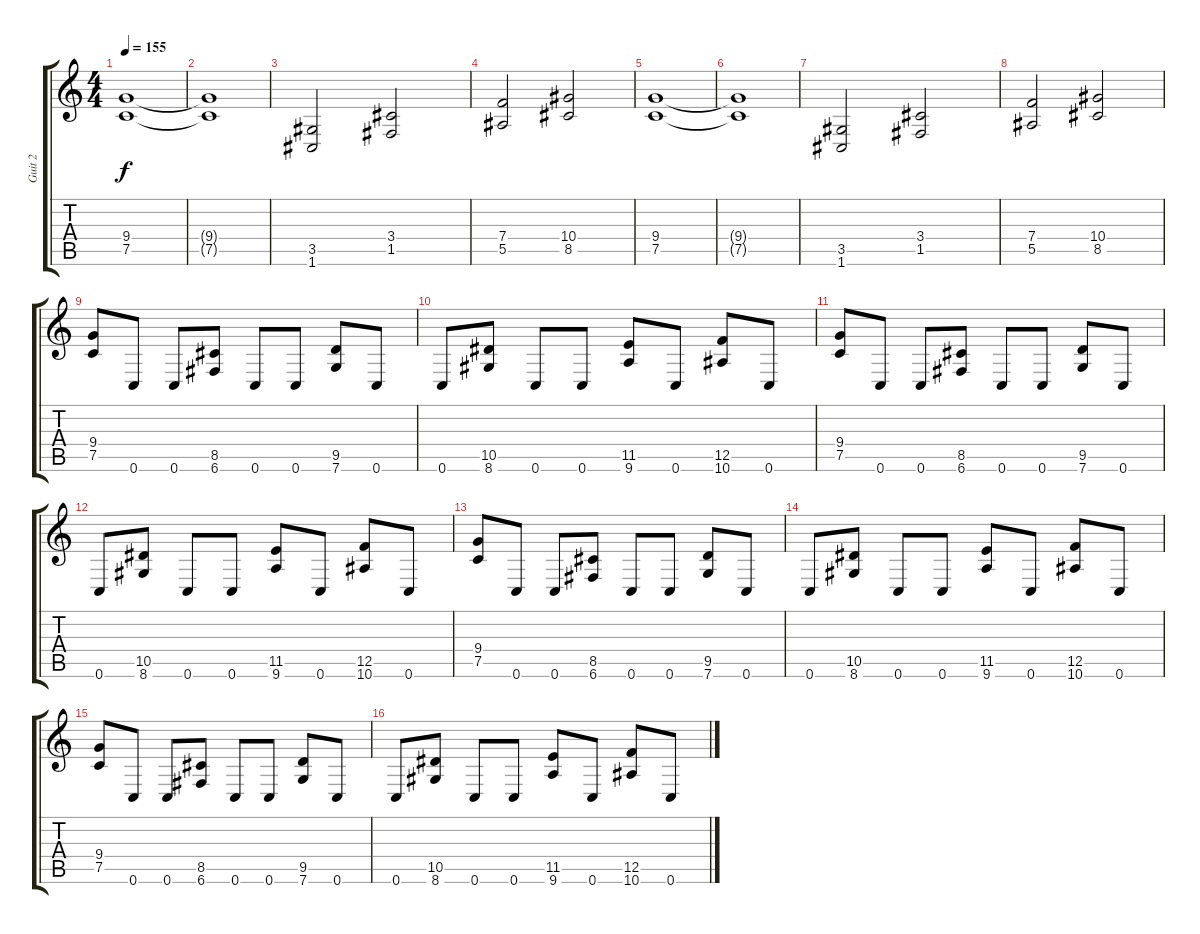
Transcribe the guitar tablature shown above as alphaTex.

\track ("Guit 2" "Guit 2") {instrument distortionguitar}
\staff {score tabs}
\tuning (C4 G3 Eb3 Bb2 F2 C2) {hide}
\ts (4 4)
\tempo 155
\clef g2
\ks c
(9.4 7.5).1{dy f} |
(9.4{t} 7.5{t}).1 |
(3.5 1.6).2 (3.4 1.5).2 |
(7.4 5.5).2 (10.4 8.5).2 |
(9.4 7.5).1 |
(9.4{t} 7.5{t}).1 |
(3.5 1.6).2 (3.4 1.5).2 |
(7.4 5.5).2 (10.4 8.5).2 |
(9.4 7.5).8 0.6.8 0.6.8 (8.5 6.6).8 0.6.8 0.6.8 (9.5 7.6).8 0.6.8 |
0.6.8 (10.5 8.6).8 0.6.8 0.6.8 (11.5 9.6).8 0.6.8 (12.5 10.6).8 0.6.8 |
(9.4 7.5).8 0.6.8 0.6.8 (8.5 6.6).8 0.6.8 0.6.8 (9.5 7.6).8 0.6.8 |
0.6.8 (10.5 8.6).8 0.6.8 0.6.8 (11.5 9.6).8 0.6.8 (12.5 10.6).8 0.6.8 |
(9.4 7.5).8 0.6.8 0.6.8 (8.5 6.6).8 0.6.8 0.6.8 (9.5 7.6).8 0.6.8 |
0.6.8 (10.5 8.6).8 0.6.8 0.6.8 (11.5 9.6).8 0.6.8 (12.5 10.6).8 0.6.8 |
(9.4 7.5).8 0.6.8 0.6.8 (8.5 6.6).8 0.6.8 0.6.8 (9.5 7.6).8 0.6.8 |
0.6.8 (10.5 8.6).8 0.6.8 0.6.8 (11.5 9.6).8 0.6.8 (12.5 10.6).8 0.6.8
